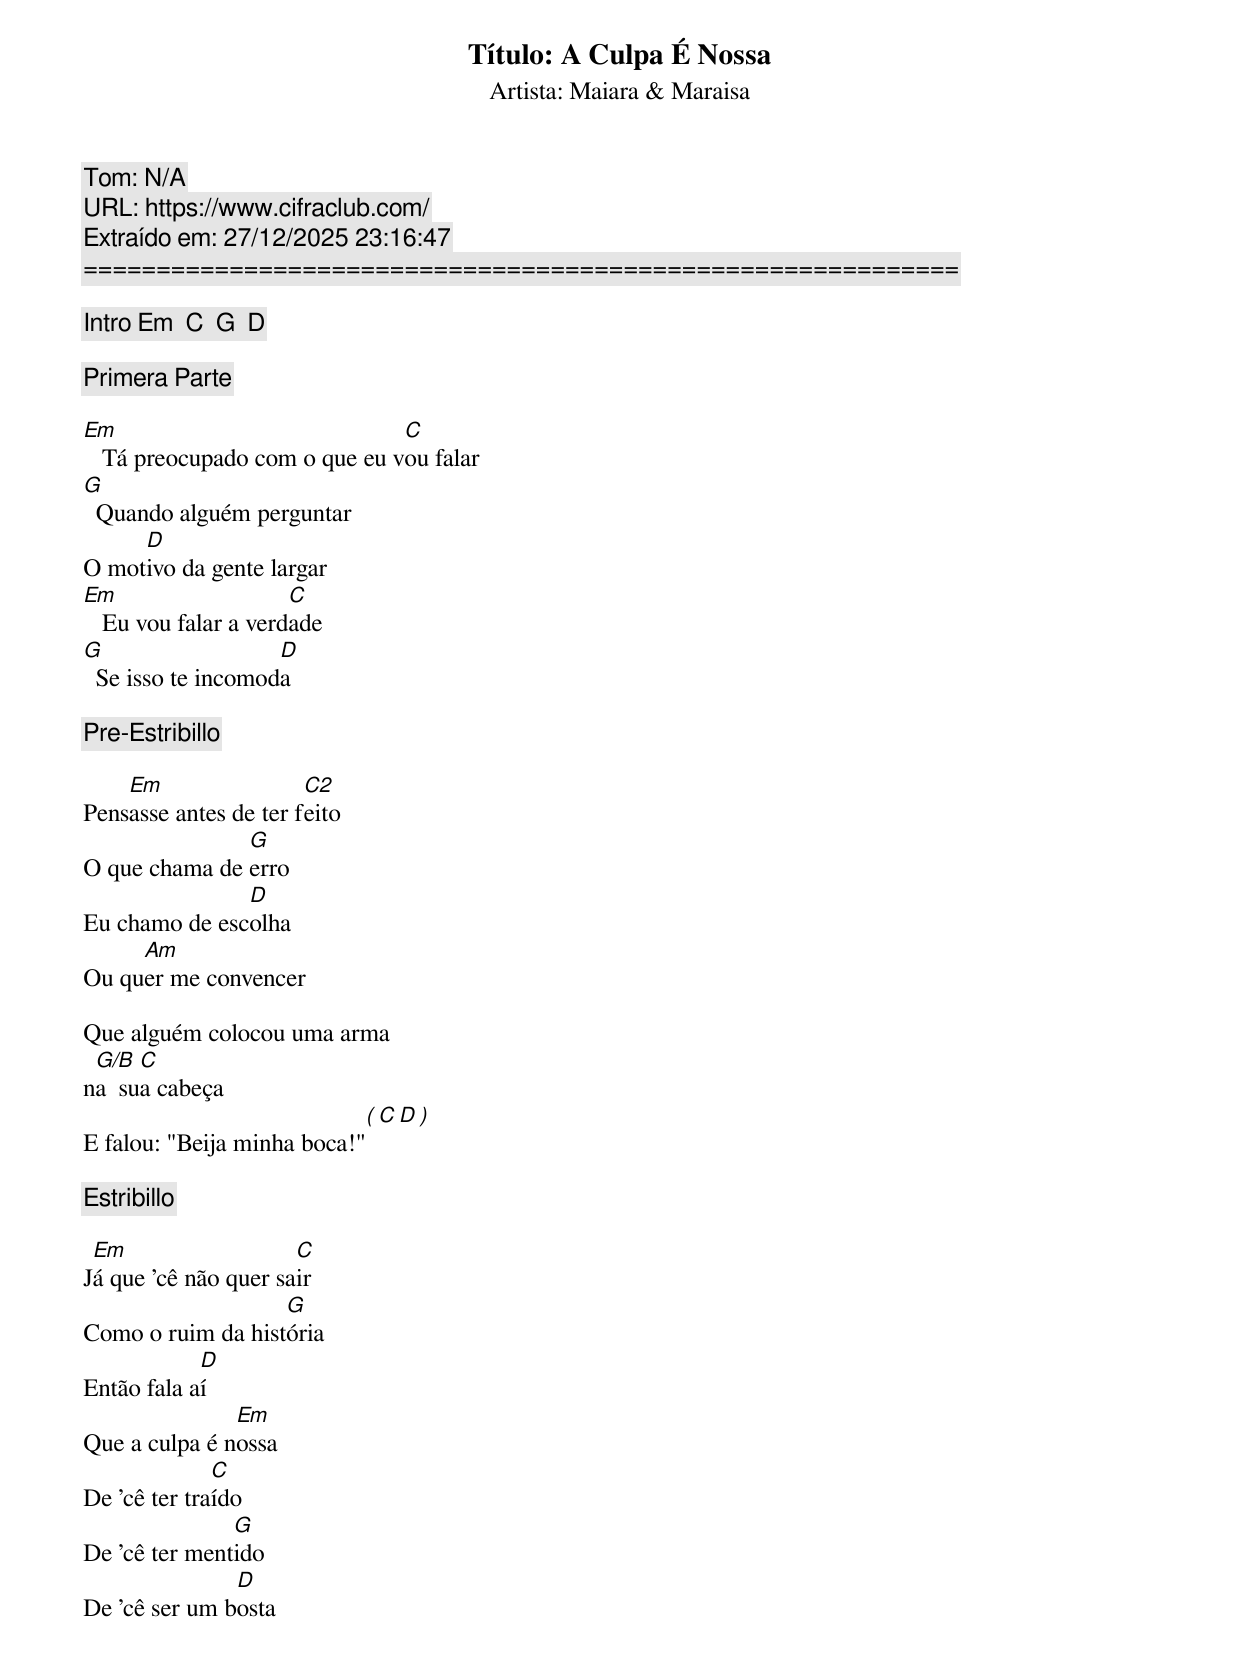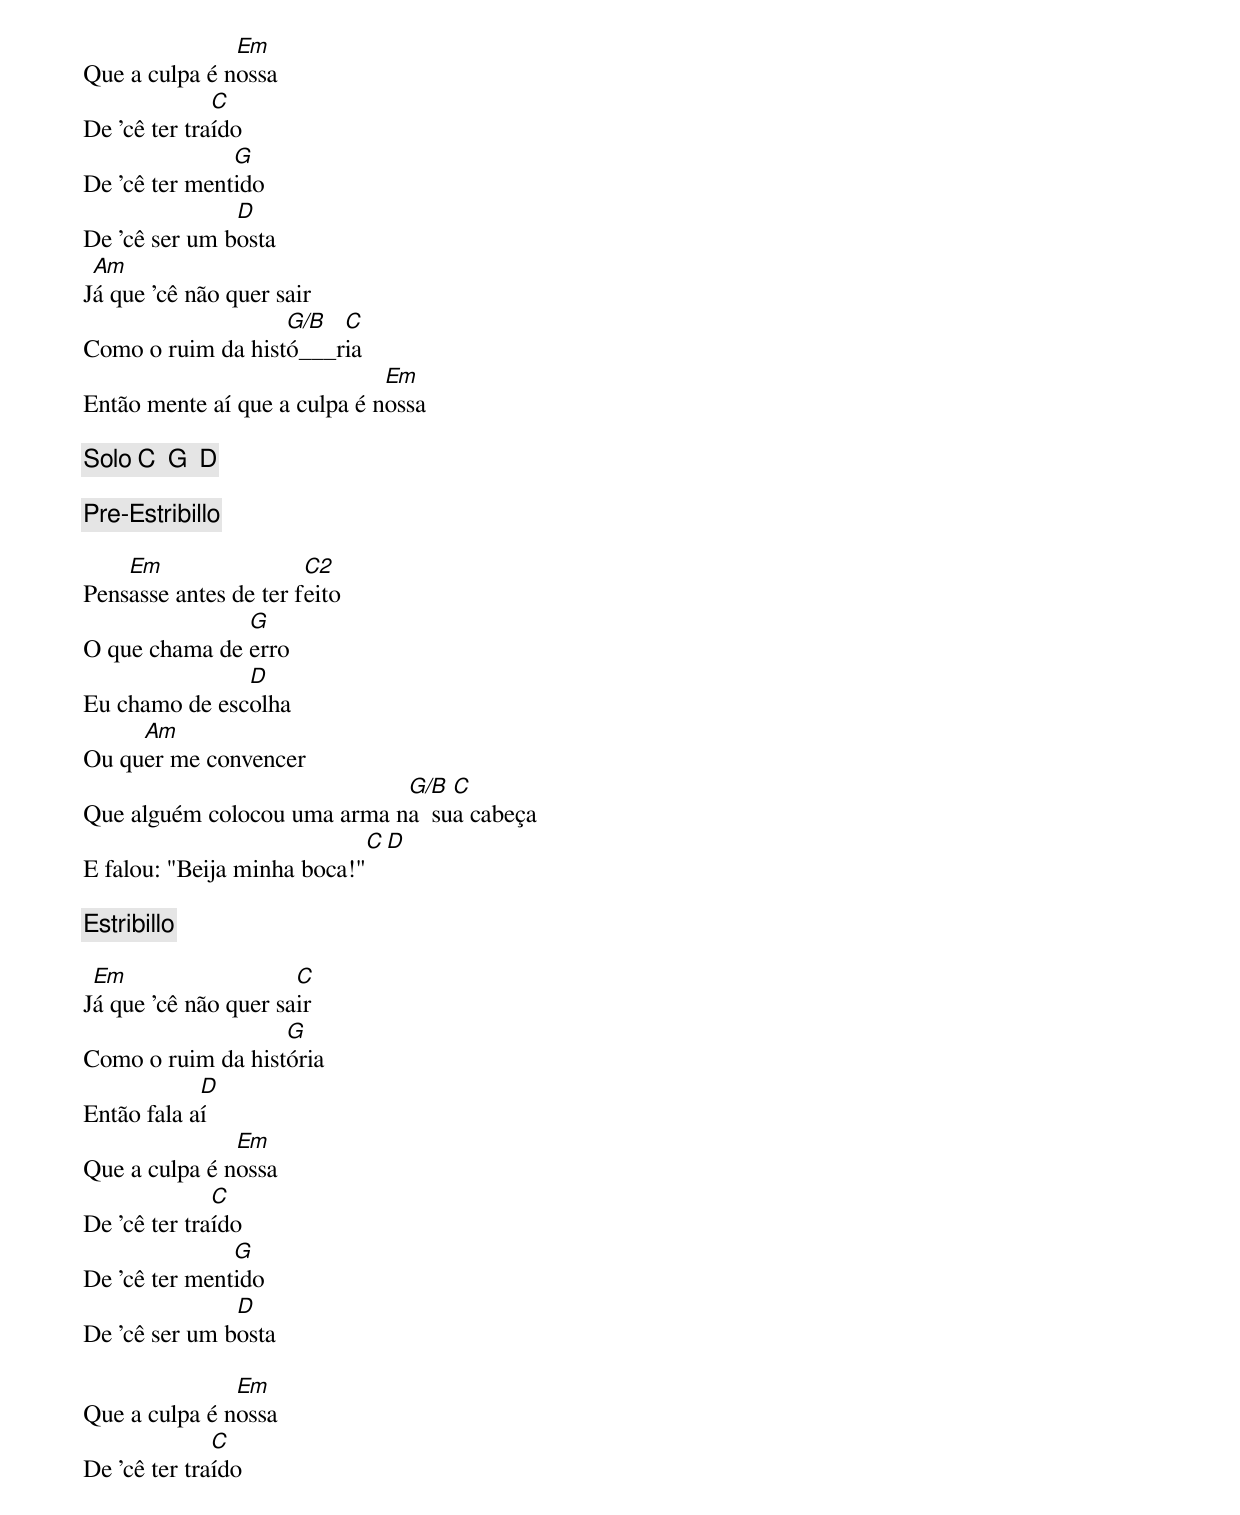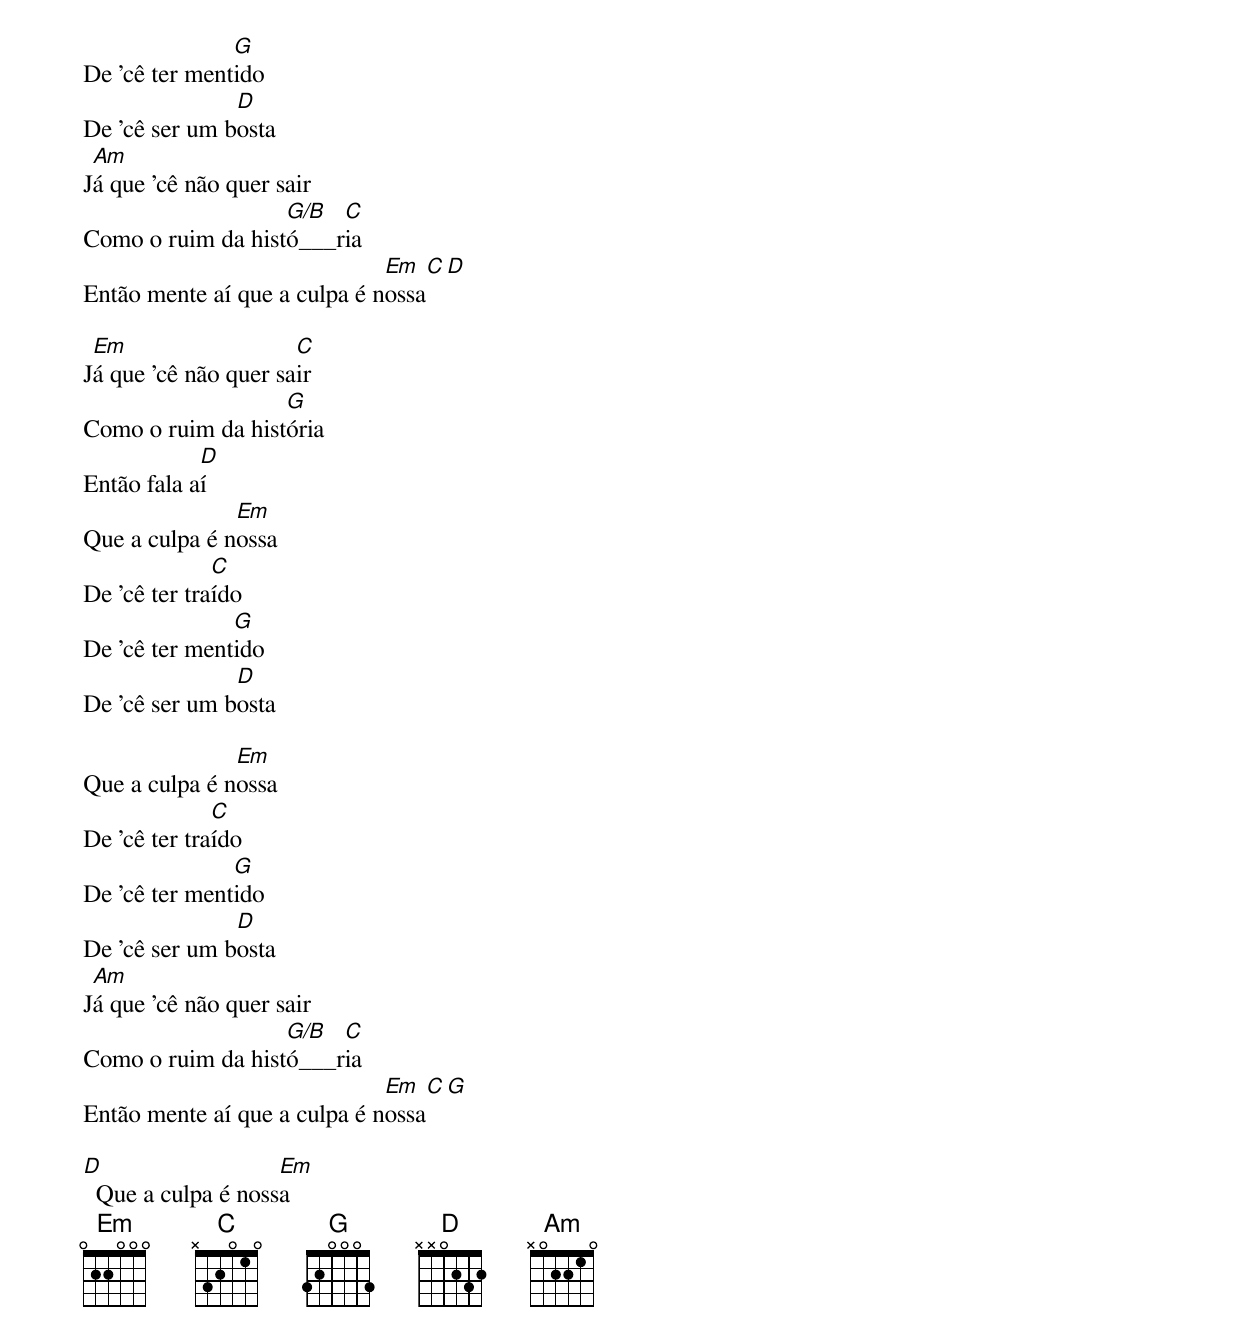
Título: A Culpa É Nossa
Artista: Maiara & Maraisa
Tom: N/A
URL: https://www.cifraclub.com/
Extraído em: 27/12/2025 23:16:47
============================================================

[Intro] Em  C  G  D

[Primera Parte]

Em                             C
   Tá preocupado com o que eu vou falar
G
  Quando alguém perguntar
     D
O motivo da gente largar
Em                    C
   Eu vou falar a verdade
G                   D
  Se isso te incomoda

[Pre-Estribillo]

    Em                 C2
Pensasse antes de ter feito
               G
O que chama de erro
               D
Eu chamo de escolha
     Am
Ou quer me convencer

Que alguém colocou uma arma
 G/B  C
na  sua cabeça
                             ( C  D )
E falou: "Beija minha boca!"

[Estribillo]

 Em                   C
Já que 'cê não quer sair
                   G
Como o ruim da história
            D
Então fala aí
               Em
Que a culpa é nossa
              C
De 'cê ter traído
               G
De 'cê ter mentido
               D
De 'cê ser um bosta

               Em
Que a culpa é nossa
              C
De 'cê ter traído
               G
De 'cê ter mentido
               D
De 'cê ser um bosta
 Am
Já que 'cê não quer sair
                   G/B  C
Como o ruim da histó___ria
                              Em
Então mente aí que a culpa é nossa

[Solo] C  G  D

[Pre-Estribillo]

    Em                 C2
Pensasse antes de ter feito
               G
O que chama de erro
               D
Eu chamo de escolha
     Am
Ou quer me convencer
                             G/B  C
Que alguém colocou uma arma na  sua cabeça
                             C  D
E falou: "Beija minha boca!"

[Estribillo]

 Em                   C
Já que 'cê não quer sair
                   G
Como o ruim da história
            D
Então fala aí
               Em
Que a culpa é nossa
              C
De 'cê ter traído
               G
De 'cê ter mentido
               D
De 'cê ser um bosta

               Em
Que a culpa é nossa
              C
De 'cê ter traído
               G
De 'cê ter mentido
               D
De 'cê ser um bosta
 Am
Já que 'cê não quer sair
                   G/B  C
Como o ruim da histó___ria
                              Em   C  D
Então mente aí que a culpa é nossa

 Em                   C
Já que 'cê não quer sair
                   G
Como o ruim da história
            D
Então fala aí
               Em
Que a culpa é nossa
              C
De 'cê ter traído
               G
De 'cê ter mentido
               D
De 'cê ser um bosta

               Em
Que a culpa é nossa
              C
De 'cê ter traído
               G
De 'cê ter mentido
               D
De 'cê ser um bosta
 Am
Já que 'cê não quer sair
                   G/B  C
Como o ruim da histó___ria
                              Em   C  G
Então mente aí que a culpa é nossa

D                   Em
  Que a culpa é nossa
